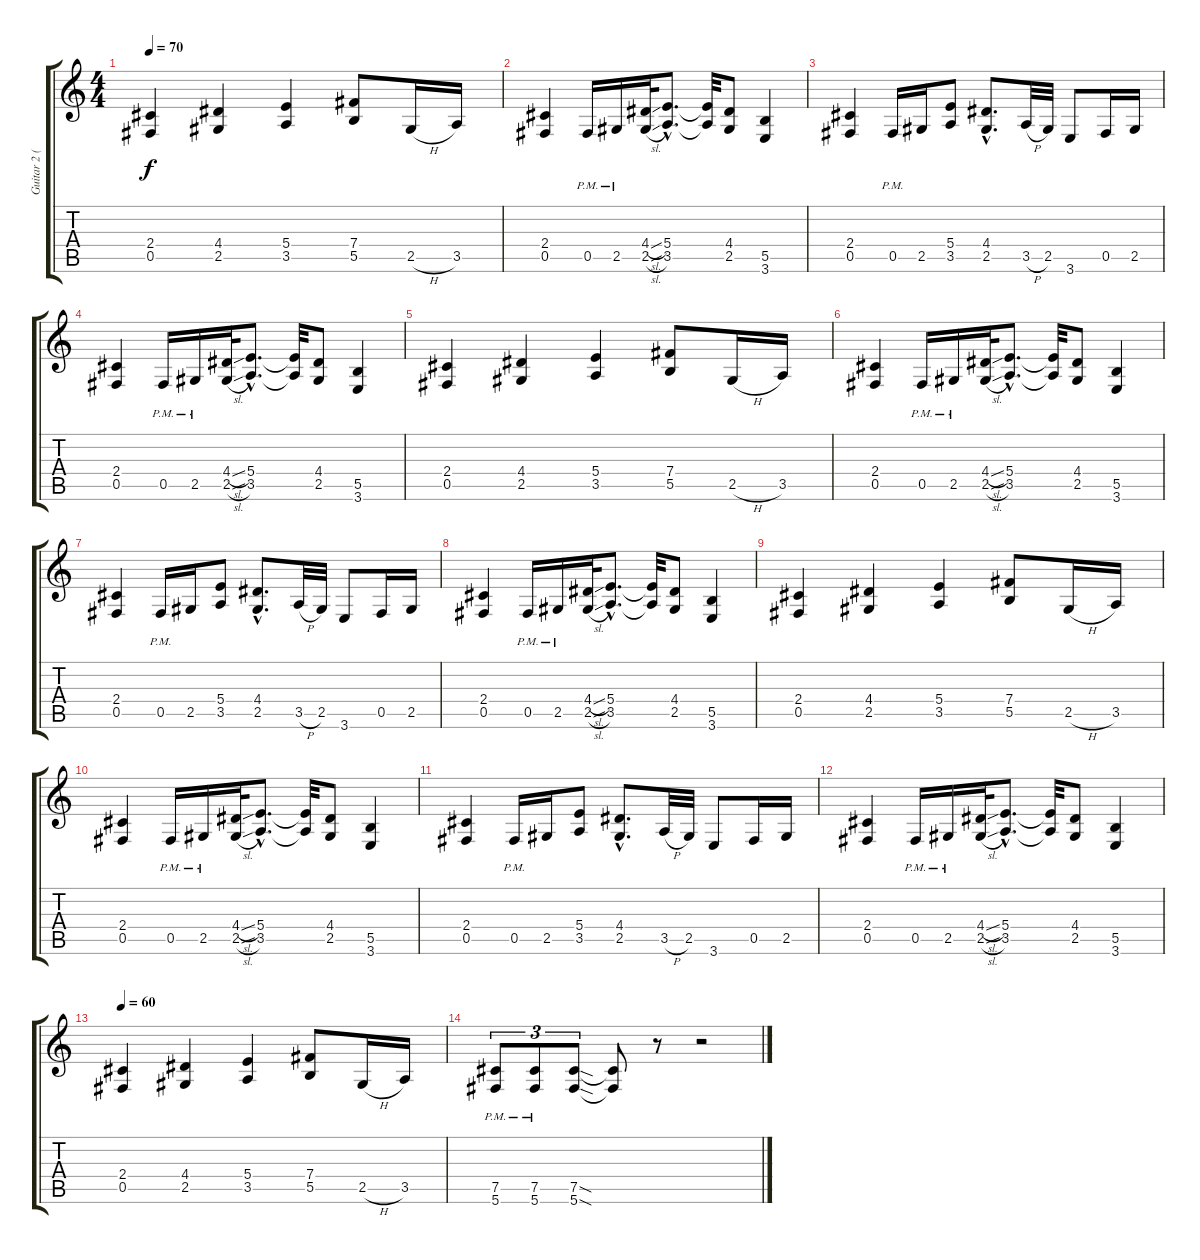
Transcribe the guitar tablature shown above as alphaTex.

\track ("Guitar 2 (Distortion)" "Guitar 2 (") {instrument distortionguitar}
\staff {score tabs}
\tuning (Db4 Ab3 E3 B2 Gb2 Db2) {hide}
\ts (4 4)
\tempo 70
\clef g2
\ks c
(2.4 0.5).4{dy f} (4.4 2.5).4 (5.4 3.5).4 (7.4 5.5).8 2.5{h}.16 3.5.16 |
(2.4 0.5).4 0.5{pm}.16 2.5{pm}.16 (4.4{sl} 2.5{sl}).32 (5.4{hac} 3.5{hac}).8{d} (5.4{t} 3.5{t}).32 (4.4 2.5).8 (5.5 3.6).4 |
(2.4 0.5).4 0.5{pm}.16 2.5.16 (5.4 3.5).8 (4.4{hac} 2.5{hac}).8{d} 3.5{h}.32 2.5.32 3.6.8 0.5.16 2.5.16 |
(2.4 0.5).4 0.5{pm}.16 2.5{pm}.16 (4.4{sl} 2.5{sl}).32 (5.4{hac} 3.5{hac}).8{d} (5.4{t} 3.5{t}).32 (4.4 2.5).8 (5.5 3.6).4 |
(2.4 0.5).4 (4.4 2.5).4 (5.4 3.5).4 (7.4 5.5).8 2.5{h}.16 3.5.16 |
(2.4 0.5).4 0.5{pm}.16 2.5{pm}.16 (4.4{sl} 2.5{sl}).32 (5.4{hac} 3.5{hac}).8{d} (5.4{t} 3.5{t}).32 (4.4 2.5).8 (5.5 3.6).4 |
(2.4 0.5).4 0.5{pm}.16 2.5.16 (5.4 3.5).8 (4.4{hac} 2.5{hac}).8{d} 3.5{h}.32 2.5.32 3.6.8 0.5.16 2.5.16 |
(2.4 0.5).4 0.5{pm}.16 2.5{pm}.16 (4.4{sl} 2.5{sl}).32 (5.4{hac} 3.5{hac}).8{d} (5.4{t} 3.5{t}).32 (4.4 2.5).8 (5.5 3.6).4 |
(2.4 0.5).4 (4.4 2.5).4 (5.4 3.5).4 (7.4 5.5).8 2.5{h}.16 3.5.16 |
(2.4 0.5).4 0.5{pm}.16 2.5{pm}.16 (4.4{sl} 2.5{sl}).32 (5.4{hac} 3.5{hac}).8{d} (5.4{t} 3.5{t}).32 (4.4 2.5).8 (5.5 3.6).4 |
(2.4 0.5).4 0.5{pm}.16 2.5.16 (5.4 3.5).8 (4.4{hac} 2.5{hac}).8{d} 3.5{h}.32 2.5.32 3.6.8 0.5.16 2.5.16 |
(2.4 0.5).4 0.5{pm}.16 2.5{pm}.16 (4.4{sl} 2.5{sl}).32 (5.4{hac} 3.5{hac}).8{d} (5.4{t} 3.5{t}).32 (4.4 2.5).8 (5.5 3.6).4 |
\tempo 60
(2.4 0.5).4 (4.4 2.5).4 (5.4 3.5).4 (7.4 5.5).8 2.5{h}.16 3.5.16 |
(7.5{pm} 5.6{pm}).8{tu (3 2)} (7.5{pm} 5.6{pm}).8{tu (3 2)} (7.5{sod} 5.6{sod}).8{tu (3 2)} (7.5{t} 5.6{t}).8 r.8 r.2
